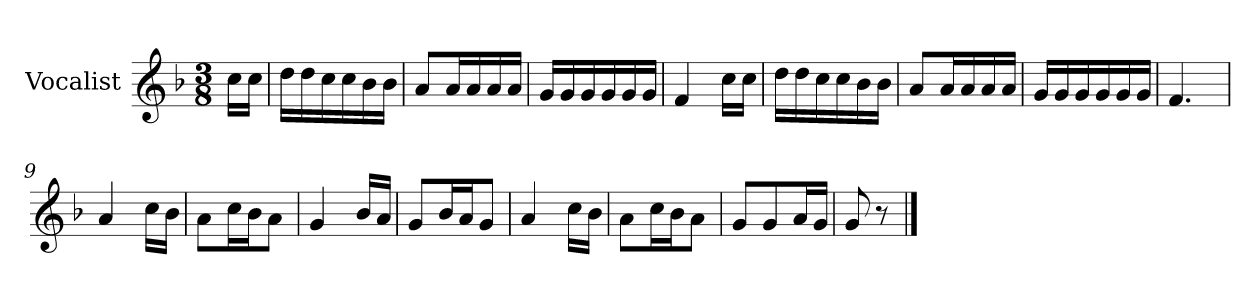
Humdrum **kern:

**kern
*part1
*staff1
*I"Vocalist
*k[b-]
*F:
*M3/8
=
16ccLL
16ccJJ
=1
16ddLL
16dd
16cc
16cc
16b-
16b-JJ
=2
8aL
16aL
16a
16a
16aJJ
=3
16gLL
16g
16g
16g
16g
16gJJ
=4
4f
16ccLL
16ccJJ
=5
16ddLL
16dd
16cc
16cc
16b-
16b-JJ
=6
8aL
16aL
16a
16a
16aJJ
=7
16gLL
16g
16g
16g
16g
16gJJ
=8
4.f
=9
4a
16ccLL
16b-JJ
=10
8aL
16ccL
16b-J
8aJ
=11
4g
16b-LL
16aJJ
=12
8gL
16b-L
16aJ
8gJ
=13
4a
16ccLL
16b-JJ
=14
8aL
16ccL
16b-J
8aJ
=15
8gL
8g
16aL
16gJJ
=16
8g
8r
==
*-
